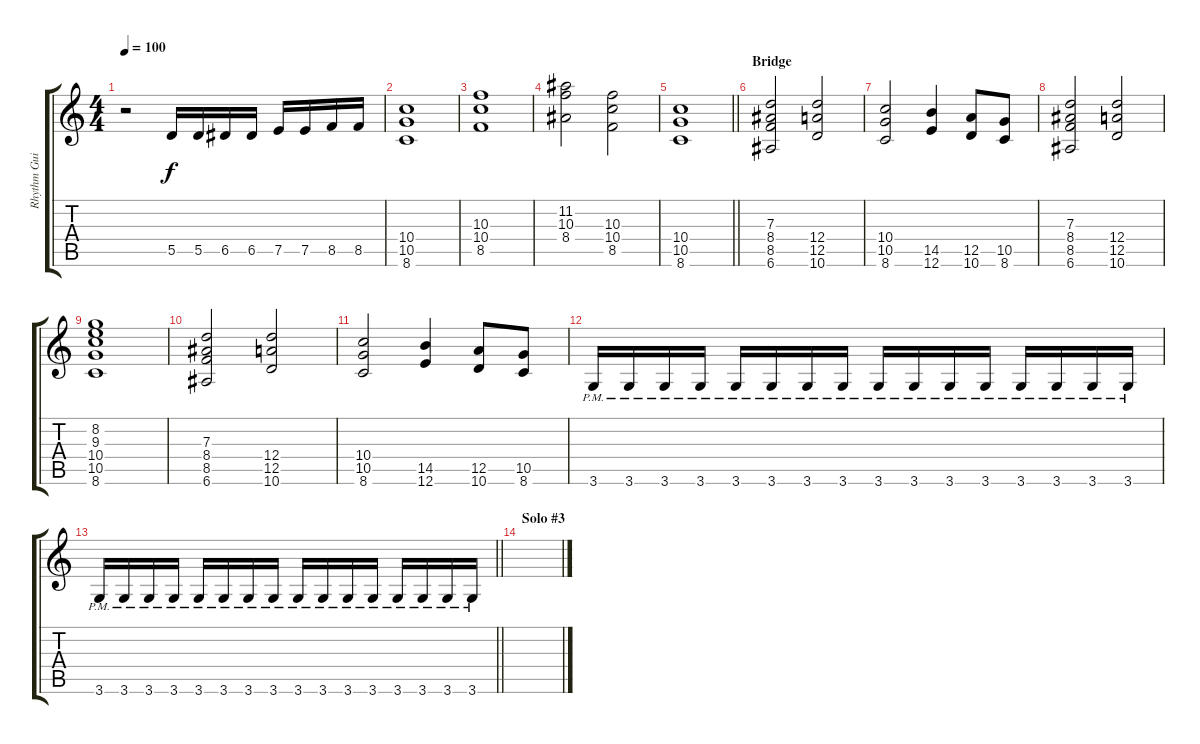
\track ("Rhythm Guitar" "Rhythm Gui") {instrument distortionguitar}
\staff {score tabs}
\tuning (E4 B3 G3 D3 A2 E2) {hide}
\ts (4 4)
\tempo 100
\clef g2
\ks c
r.2{dy f} 5.5.16 5.5.16 6.5.16 6.5.16 7.5.16 7.5.16 8.5.16 8.5.16 |
(10.4 10.5 8.6).1 |
(10.3 10.4 8.5).1 |
(11.2 10.3 8.4).2 (10.3 10.4 8.5).2 |
\barLineRight lightlight
(10.4 10.5 8.6).1 |
\section ("" "Bridge")
(7.3 8.4 8.5 6.6).2 (12.4 12.5 10.6).2 |
(10.4 10.5 8.6).2 (14.5 12.6).4 (12.5 10.6).8 (10.5 8.6).8 |
(7.3 8.4 8.5 6.6).2 (12.4 12.5 10.6).2 |
(8.2 9.3 10.4 10.5 8.6).1 |
(7.3 8.4 8.5 6.6).2 (12.4 12.5 10.6).2 |
(10.4 10.5 8.6).2 (14.5 12.6).4 (12.5 10.6).8 (10.5 8.6).8 |
3.6{pm}.16 3.6{pm}.16 3.6{pm}.16 3.6{pm}.16 3.6{pm}.16 3.6{pm}.16 3.6{pm}.16 3.6{pm}.16 3.6{pm}.16 3.6{pm}.16 3.6{pm}.16 3.6{pm}.16 3.6{pm}.16 3.6{pm}.16 3.6{pm}.16 3.6{pm}.16 |
\barLineRight lightlight
3.6{pm}.16 3.6{pm}.16 3.6{pm}.16 3.6{pm}.16 3.6{pm}.16 3.6{pm}.16 3.6{pm}.16 3.6{pm}.16 3.6{pm}.16 3.6{pm}.16 3.6{pm}.16 3.6{pm}.16 3.6{pm}.16 3.6{pm}.16 3.6{pm}.16 3.6{pm}.16 |
\section ("" "Solo #3")
